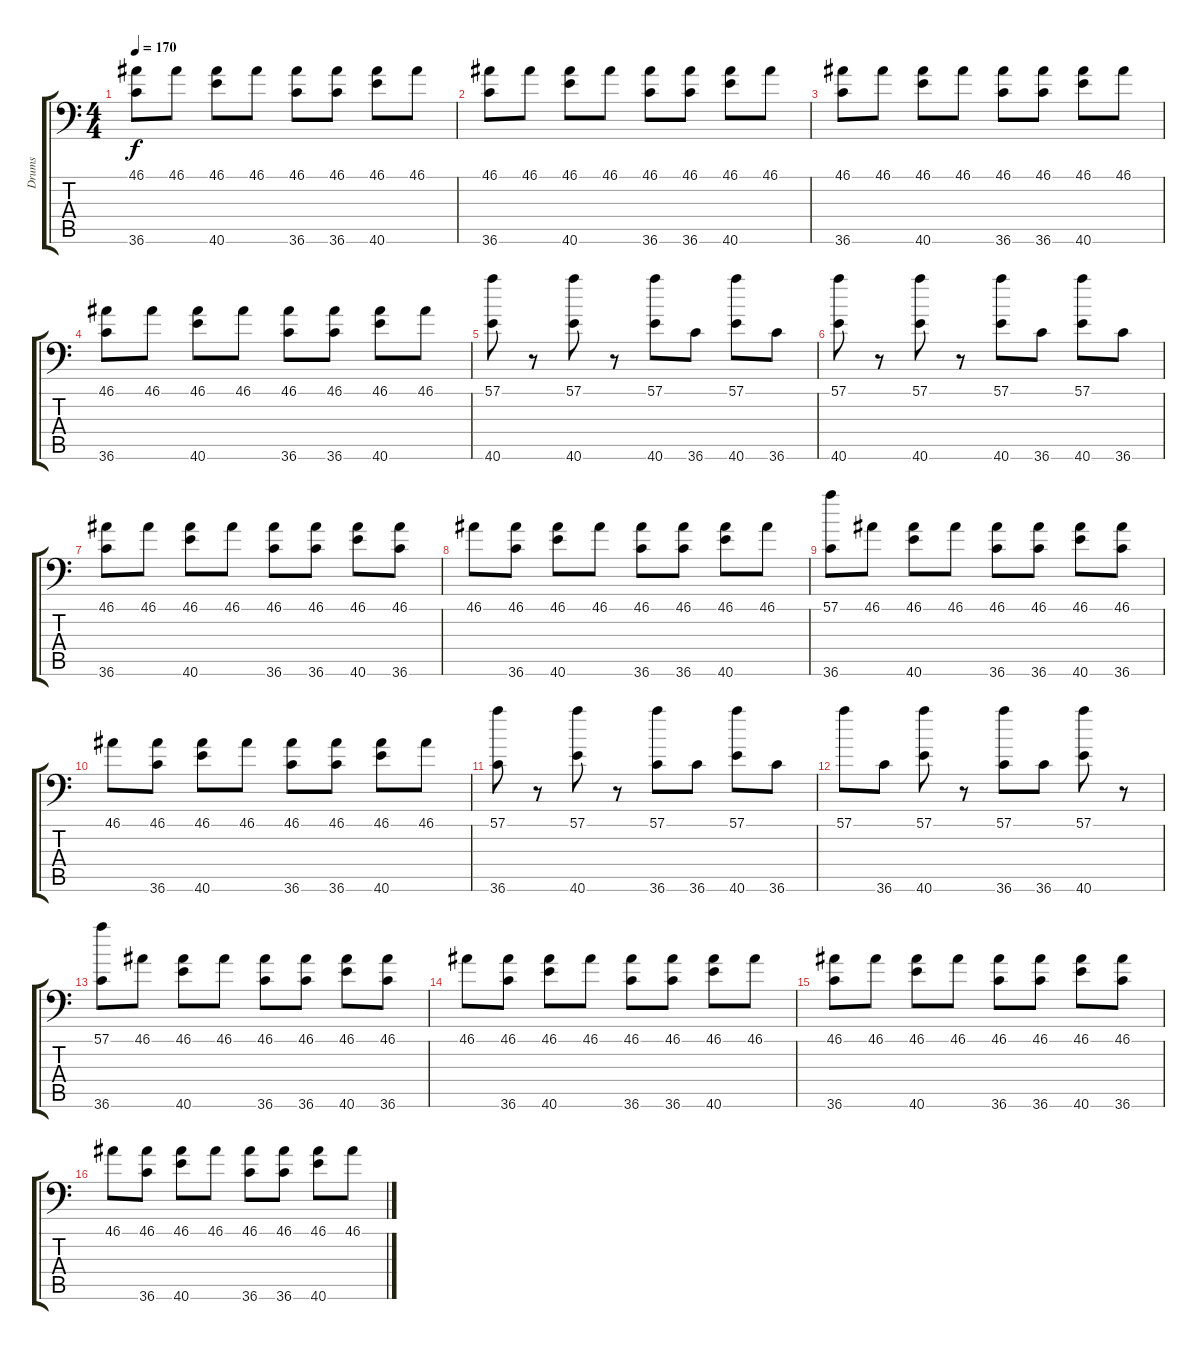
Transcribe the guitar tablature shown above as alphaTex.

\track ("Drums" "Drums") {instrument acousticgrandpiano}
\staff {score tabs}
\tuning (C-1 C-1 C-1 C-1 C-1 C-1) {hide}
\ts (4 4)
\tempo 170
\clef f4
\ks c
(46.1 36.6).8{dy f} 46.1.8 (46.1 40.6).8 46.1.8 (46.1 36.6).8 (46.1 36.6).8 (46.1 40.6).8 46.1.8 |
(46.1 36.6).8 46.1.8 (46.1 40.6).8 46.1.8 (46.1 36.6).8 (46.1 36.6).8 (46.1 40.6).8 46.1.8 |
(46.1 36.6).8 46.1.8 (46.1 40.6).8 46.1.8 (46.1 36.6).8 (46.1 36.6).8 (46.1 40.6).8 46.1.8 |
(46.1 36.6).8 46.1.8 (46.1 40.6).8 46.1.8 (46.1 36.6).8 (46.1 36.6).8 (46.1 40.6).8 46.1.8 |
(57.1 40.6).8 r.8 (57.1 40.6).8 r.8 (57.1 40.6).8 36.6.8 (57.1 40.6).8 36.6.8 |
(57.1 40.6).8 r.8 (57.1 40.6).8 r.8 (57.1 40.6).8 36.6.8 (57.1 40.6).8 36.6.8 |
(46.1 36.6).8 46.1.8 (46.1 40.6).8 46.1.8 (46.1 36.6).8 (46.1 36.6).8 (46.1 40.6).8 (46.1 36.6).8 |
46.1.8 (46.1 36.6).8 (46.1 40.6).8 46.1.8 (46.1 36.6).8 (46.1 36.6).8 (46.1 40.6).8 46.1.8 |
(57.1 36.6).8 46.1.8 (46.1 40.6).8 46.1.8 (46.1 36.6).8 (46.1 36.6).8 (46.1 40.6).8 (46.1 36.6).8 |
46.1.8 (46.1 36.6).8 (46.1 40.6).8 46.1.8 (46.1 36.6).8 (46.1 36.6).8 (46.1 40.6).8 46.1.8 |
(57.1 36.6).8 r.8 (57.1 40.6).8 r.8 (57.1 36.6).8 36.6.8 (57.1 40.6).8 36.6.8 |
57.1.8 36.6.8 (57.1 40.6).8 r.8 (57.1 36.6).8 36.6.8 (57.1 40.6).8 r.8 |
(57.1 36.6).8 46.1.8 (46.1 40.6).8 46.1.8 (46.1 36.6).8 (46.1 36.6).8 (46.1 40.6).8 (46.1 36.6).8 |
46.1.8 (46.1 36.6).8 (46.1 40.6).8 46.1.8 (46.1 36.6).8 (46.1 36.6).8 (46.1 40.6).8 46.1.8 |
(46.1 36.6).8 46.1.8 (46.1 40.6).8 46.1.8 (46.1 36.6).8 (46.1 36.6).8 (46.1 40.6).8 (46.1 36.6).8 |
46.1.8 (46.1 36.6).8 (46.1 40.6).8 46.1.8 (46.1 36.6).8 (46.1 36.6).8 (46.1 40.6).8 46.1.8
